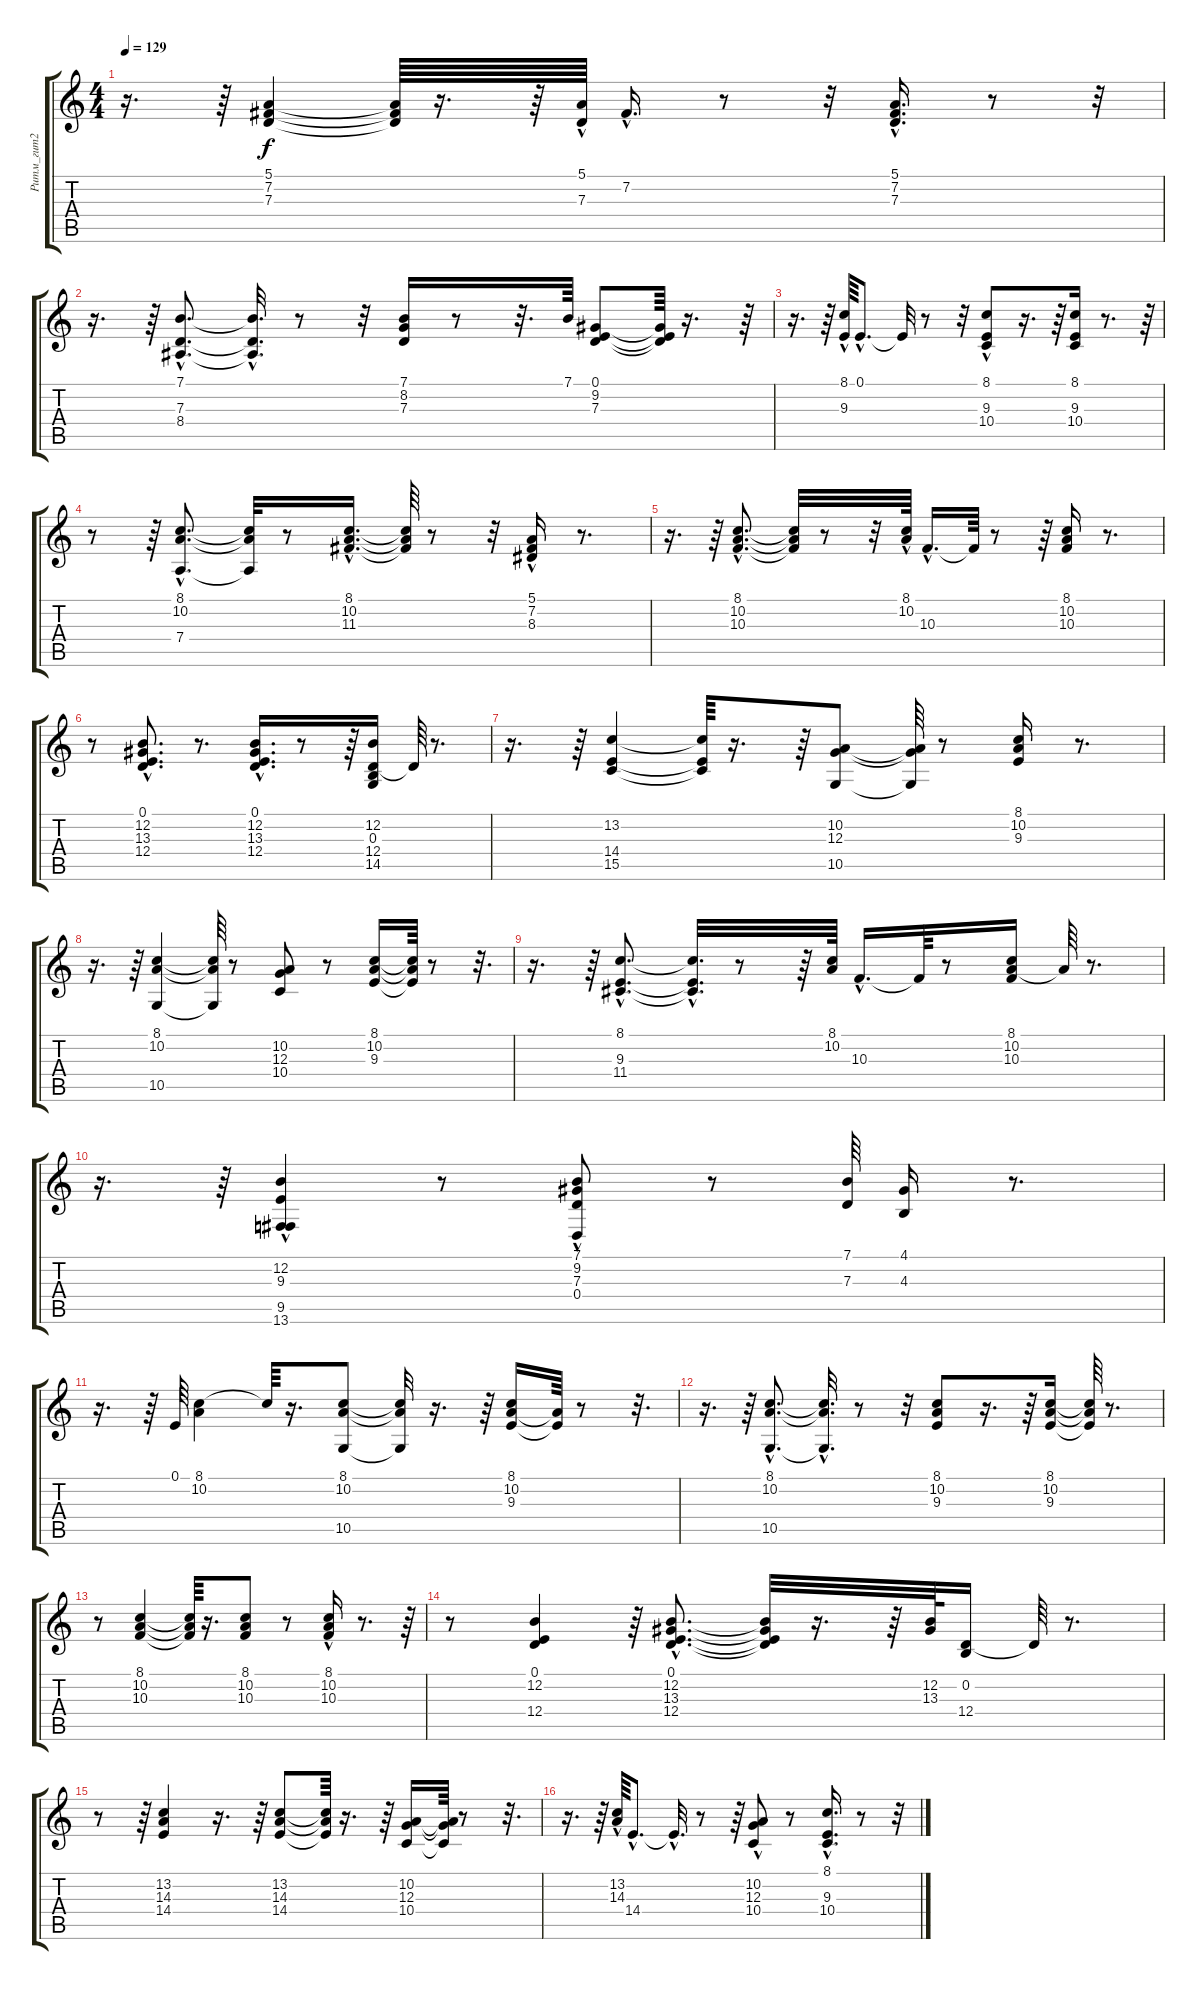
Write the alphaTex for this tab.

\track ("Ритм_гит2" "Ритм_гит2") {instrument lead5charang}
\staff {score tabs}
\tuning (E4 B3 G3 D3 A2 E2) {hide}
\ts (4 4)
\tempo 129
\clef g2
\ks c
r.16{d dy f} r.64 (5.1 7.2 7.3).4 (5.1{t} 7.2{t} 7.3{t}).64 r.16{d} r.64 (5.1{hac} 7.3{hac}).64 7.2{hac}.16{d} r.8 r.32 (5.1{hac} 7.2 7.3).16{d} r.8 r.32 |
r.16{d} r.64 (7.1{hac} 7.3{hac} 8.4{hac}).8{d} (7.1{hac t} 7.3{hac t} 8.4{t}).32{d} r.8 r.32 (7.1 8.2 7.3).16 r.8 r.32{d} 7.1.64 (0.1 9.2 7.3).8 (0.1{t} 9.2{t} 7.3{t}).64 r.16{d} r.64 |
r.16{d} r.64 (8.1{hac} 9.3{hac}).64 0.1{hac}.8{d} 0.1{t}.32 r.8 r.32 (8.1{hac} 9.3 10.4{hac}).8 r.16{d} r.64 (8.1 9.3 10.4).16 r.8{d} r.64 |
r.8 r.64 (8.1{hac} 10.2{hac} 7.4{hac}).8{d} (8.1{t} 10.2{t} 7.4{t}).32 r.8 (8.1{hac} 10.2{hac} 11.3{hac}).16{d} (8.1{t} 10.2{t} 11.3{t}).64 r.8 r.32 (5.1 7.2 8.3{hac}).16 r.8{d} |
r.16{d} r.64 (8.1{hac} 10.2{hac} 10.3{hac}).8{d} (8.1{t} 10.2{t} 10.3{t}).32 r.8 r.32 (8.1{hac} 10.2).64 10.3{hac}.16{d} 10.3{t}.64 r.8 r.64 (8.1 10.2 10.3).16 r.8{d} |
r.8 (0.1{hac} 12.2{hac} 13.3 12.4{hac}).8{d} r.8{d} (0.1{hac} 12.2{hac} 13.3{hac} 12.4{hac}).16{d} r.8 r.64 (12.2 0.3 12.4 14.5).16 12.4{t}.64 r.8{d} |
r.16{d} r.64 (13.2 14.4 15.5).4 (13.2{t} 14.4{t} 15.5{t}).64 r.16{d} r.64 (10.2 12.3 10.5).8 (10.2{t} 12.3{t} 10.5{t}).64 r.8 (8.1 10.2 9.3).16 r.8{d} |
r.16{d} r.64 (8.1 10.2 10.5).4 (8.1{t} 10.2{t} 10.5{t}).64 r.8 (10.2 12.3 10.4).8 r.8 (8.1 10.2 9.3).16 (8.1{t} 10.2{t} 9.3{t}).64 r.8 r.32{d} |
r.16{d} r.64 (8.1{hac} 9.3{hac} 11.4{hac}).8{d} (8.1{hac t} 9.3{hac t} 11.4{hac t}).32{d} r.8 r.64 (8.1 10.2).64 10.3{hac}.16{d} 10.3{t}.64 r.8 (8.1 10.2 10.3).16 10.2{t}.64 r.8{d} |
r.16{d} r.64 (12.2 9.3 9.5{hac} 13.6{hac}).4 r.8 (7.1 9.2 7.3 0.4{hac}).8 r.8 (7.1 7.3).64 (4.1 4.3).16 r.8{d} |
r.16{d} r.64 0.1.64 (8.1 10.2).4 8.1{t}.64 r.16{d} (8.1 10.2 10.5).8 (8.1{t} 10.2{t} 10.5{t}).32 r.16{d} r.64 (8.1 10.2 9.3).16 (10.2{t} 9.3{t}).64 r.8 r.32{d} |
r.16{d} r.64 (8.1{hac} 10.2{hac} 10.5{hac}).8{d} (8.1{hac t} 10.2{hac t} 10.5{hac t}).32{d} r.8 r.32 (8.1 10.2 9.3).8 r.16{d} r.64 (8.1 10.2 9.3).16 (8.1{t} 10.2{t} 9.3{t}).64 r.8{d} |
r.8 (8.1 10.2 10.3).4 (8.1{t} 10.2{t} 10.3{t}).64 r.16{d} (8.1 10.2 10.3).8 r.8 (8.1 10.2{hac} 10.3).16 r.8{d} r.64 |
r.8 (0.1 12.2 12.4).4 r.64 (0.1{hac} 12.2{hac} 13.3{hac} 12.4{hac}).8{d} (0.1{t} 12.2{t} 13.3{t} 12.4{t}).32 r.16{d} r.64 (12.2 13.3).64 (0.2 12.4).16 12.4{t}.64 r.8{d} |
r.8 r.64 (13.2 14.3 14.4).4 r.16{d} r.64 (13.2 14.3 14.4).8 (13.2{t} 14.3{t} 14.4{t}).64 r.16{d} r.64 (10.2 12.3 10.4).16 (10.2{t} 12.3{t} 10.4{t}).64 r.8 r.32{d} |
r.16{d} r.64 (13.2{hac} 14.3{hac}).64 14.4{hac}.8{d} 14.4{hac t}.32{d} r.8 r.64 (10.2 12.3{hac} 10.4{hac}).8 r.8 (8.1 9.3{hac} 10.4).16{d} r.8 r.32
